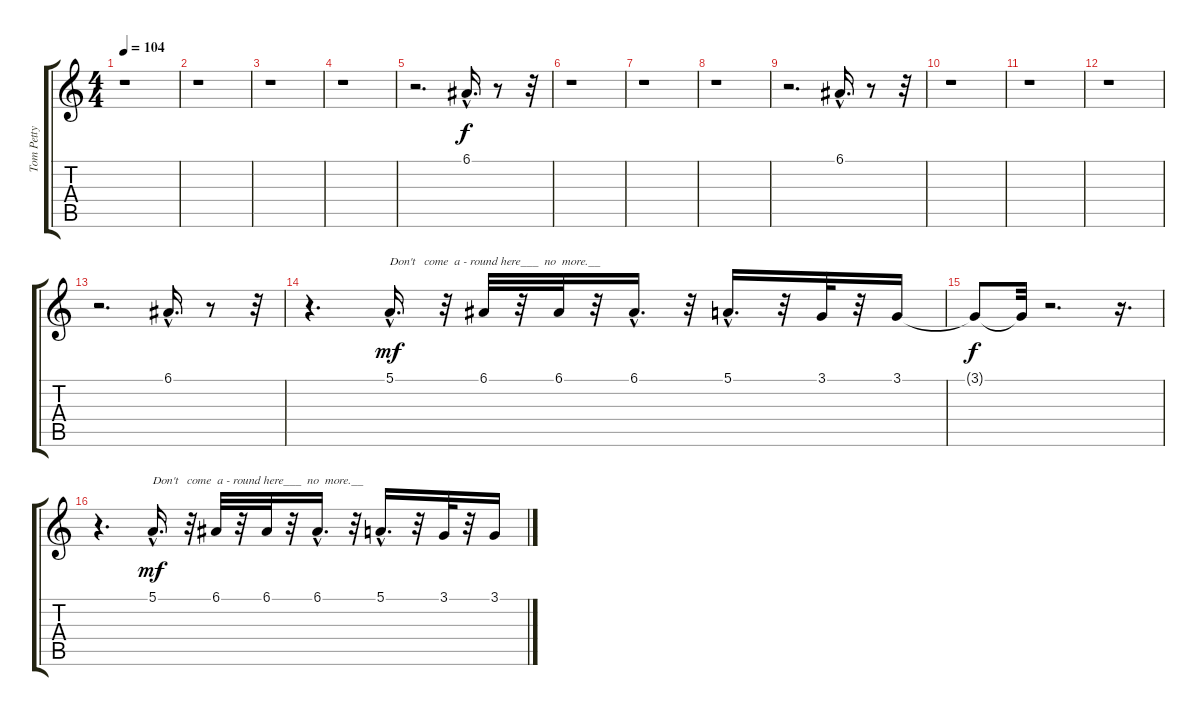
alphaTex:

\track ("Tom Petty Voice" "Tom Petty ") {instrument fx5brightness}
\staff {score tabs}
\tuning (E4 B3 G3 D3 A2 E2) {hide}
\ts (4 4)
\tempo 104
\clef g2
\ks c
r.1{dy f instrument fx5brightness} |
r.1 |
r.1 |
r.1 |
r.2{d} 6.1{hac}.16{d volume 12} r.8 r.32 |
r.1 |
r.1 |
r.1 |
r.2{d} 6.1{hac}.16{d} r.8 r.32 |
r.1 |
r.1 |
r.1 |
r.2{d} 6.1{hac}.16{d} r.8 r.32 |
r.4{d} 5.1{hac}.16{d txt "Don't   come  a - round here___  no  more.__" dy mf} r.32 6.1.32 r.32 6.1.32 r.32 6.1{hac}.16{d} r.32 5.1{hac}.16{d} r.32 3.1.32 r.32 3.1.16 |
3.1{t}.8{dy f} 3.1{t}.32 r.2{d} r.16{d} |
r.4{d} 5.1{hac}.16{d txt "Don't   come  a - round here___  no  more.__" dy mf} r.32 6.1.32 r.32 6.1.32 r.32 6.1{hac}.16{d} r.32 5.1{hac}.16{d} r.32 3.1.32 r.32 3.1.16
